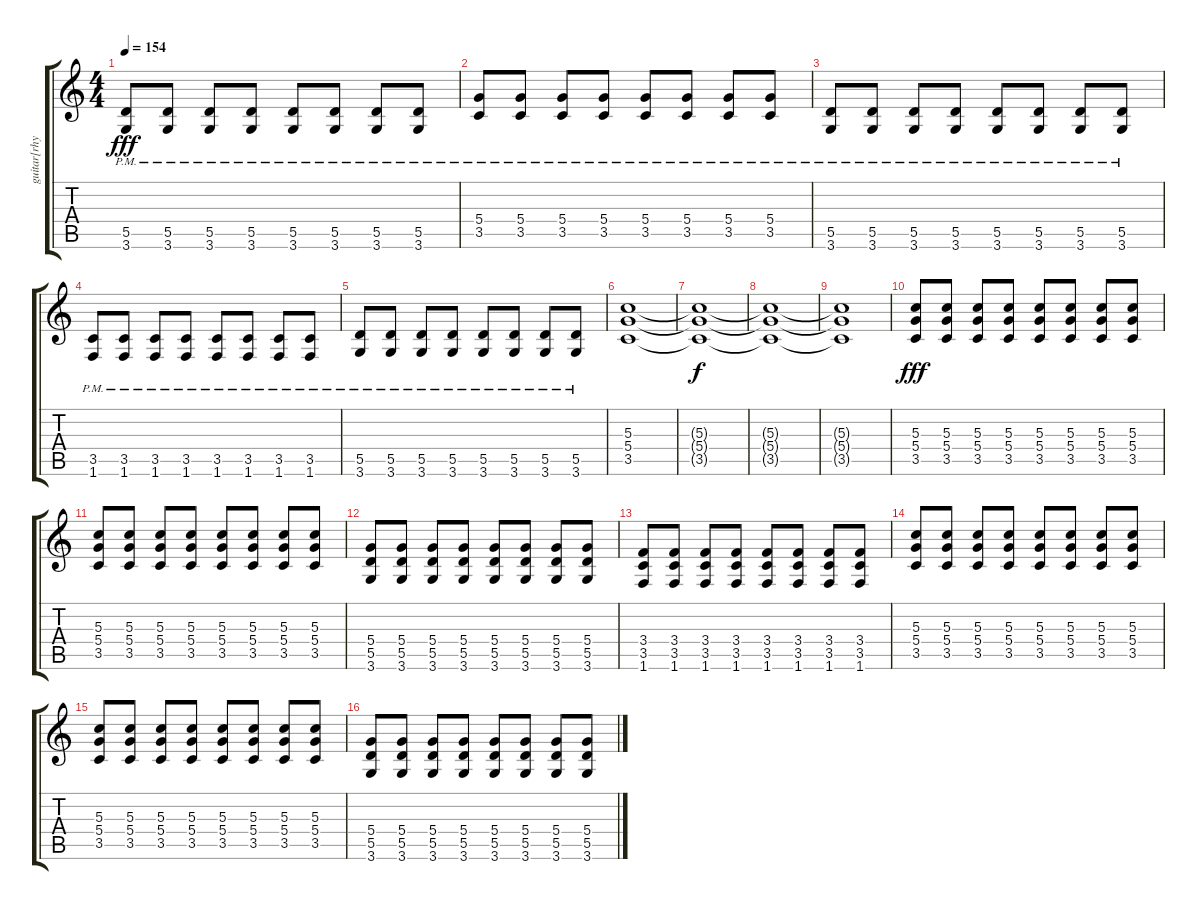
\track ("guitar[rhythm]" "guitar[rhy") {instrument overdrivenguitar}
\staff {score tabs}
\tuning (E4 B3 G3 D3 A2 E2) {hide}
\ts (4 4)
\tempo 154
\clef g2
\ks c
(5.5{pm} 3.6{pm}).8{dy fff} (5.5{pm} 3.6{pm}).8 (5.5{pm} 3.6{pm}).8 (5.5{pm} 3.6{pm}).8 (5.5{pm} 3.6{pm}).8 (5.5{pm} 3.6{pm}).8 (5.5{pm} 3.6{pm}).8 (5.5{pm} 3.6{pm}).8 |
(5.4{pm} 3.5{pm}).8 (5.4{pm} 3.5{pm}).8 (5.4{pm} 3.5{pm}).8 (5.4{pm} 3.5{pm}).8 (5.4{pm} 3.5{pm}).8 (5.4{pm} 3.5{pm}).8 (5.4{pm} 3.5{pm}).8 (5.4{pm} 3.5{pm}).8 |
(5.5{pm} 3.6{pm}).8 (5.5{pm} 3.6{pm}).8 (5.5{pm} 3.6{pm}).8 (5.5{pm} 3.6{pm}).8 (5.5{pm} 3.6{pm}).8 (5.5{pm} 3.6{pm}).8 (5.5{pm} 3.6{pm}).8 (5.5{pm} 3.6{pm}).8 |
(3.5{pm} 1.6{pm}).8 (3.5{pm} 1.6{pm}).8 (3.5{pm} 1.6{pm}).8 (3.5{pm} 1.6{pm}).8 (3.5{pm} 1.6{pm}).8 (3.5{pm} 1.6{pm}).8 (3.5{pm} 1.6{pm}).8 (3.5{pm} 1.6{pm}).8 |
(5.5{pm} 3.6{pm}).8 (5.5{pm} 3.6{pm}).8 (5.5{pm} 3.6{pm}).8 (5.5{pm} 3.6{pm}).8 (5.5{pm} 3.6{pm}).8 (5.5{pm} 3.6{pm}).8 (5.5{pm} 3.6{pm}).8 (5.5{pm} 3.6{pm}).8 |
(5.3 5.4 3.5).1 |
(5.3{t} 5.4{t} 3.5{t}).1{dy f} |
(5.3{t} 5.4{t} 3.5{t}).1 |
(5.3{t} 5.4{t} 3.5{t}).1 |
(5.3 5.4 3.5).8{dy fff} (5.3 5.4 3.5).8 (5.3 5.4 3.5).8 (5.3 5.4 3.5).8 (5.3 5.4 3.5).8 (5.3 5.4 3.5).8 (5.3 5.4 3.5).8 (5.3 5.4 3.5).8 |
(5.3 5.4 3.5).8 (5.3 5.4 3.5).8 (5.3 5.4 3.5).8 (5.3 5.4 3.5).8 (5.3 5.4 3.5).8 (5.3 5.4 3.5).8 (5.3 5.4 3.5).8 (5.3 5.4 3.5).8 |
(5.4 5.5 3.6).8 (5.4 5.5 3.6).8 (5.4 5.5 3.6).8 (5.4 5.5 3.6).8 (5.4 5.5 3.6).8 (5.4 5.5 3.6).8 (5.4 5.5 3.6).8 (5.4 5.5 3.6).8 |
(3.4 3.5 1.6).8 (3.4 3.5 1.6).8 (3.4 3.5 1.6).8 (3.4 3.5 1.6).8 (3.4 3.5 1.6).8 (3.4 3.5 1.6).8 (3.4 3.5 1.6).8 (3.4 3.5 1.6).8 |
(5.3 5.4 3.5).8 (5.3 5.4 3.5).8 (5.3 5.4 3.5).8 (5.3 5.4 3.5).8 (5.3 5.4 3.5).8 (5.3 5.4 3.5).8 (5.3 5.4 3.5).8 (5.3 5.4 3.5).8 |
(5.3 5.4 3.5).8 (5.3 5.4 3.5).8 (5.3 5.4 3.5).8 (5.3 5.4 3.5).8 (5.3 5.4 3.5).8 (5.3 5.4 3.5).8 (5.3 5.4 3.5).8 (5.3 5.4 3.5).8 |
(5.4 5.5 3.6).8 (5.4 5.5 3.6).8 (5.4 5.5 3.6).8 (5.4 5.5 3.6).8 (5.4 5.5 3.6).8 (5.4 5.5 3.6).8 (5.4 5.5 3.6).8 (5.4 5.5 3.6).8
